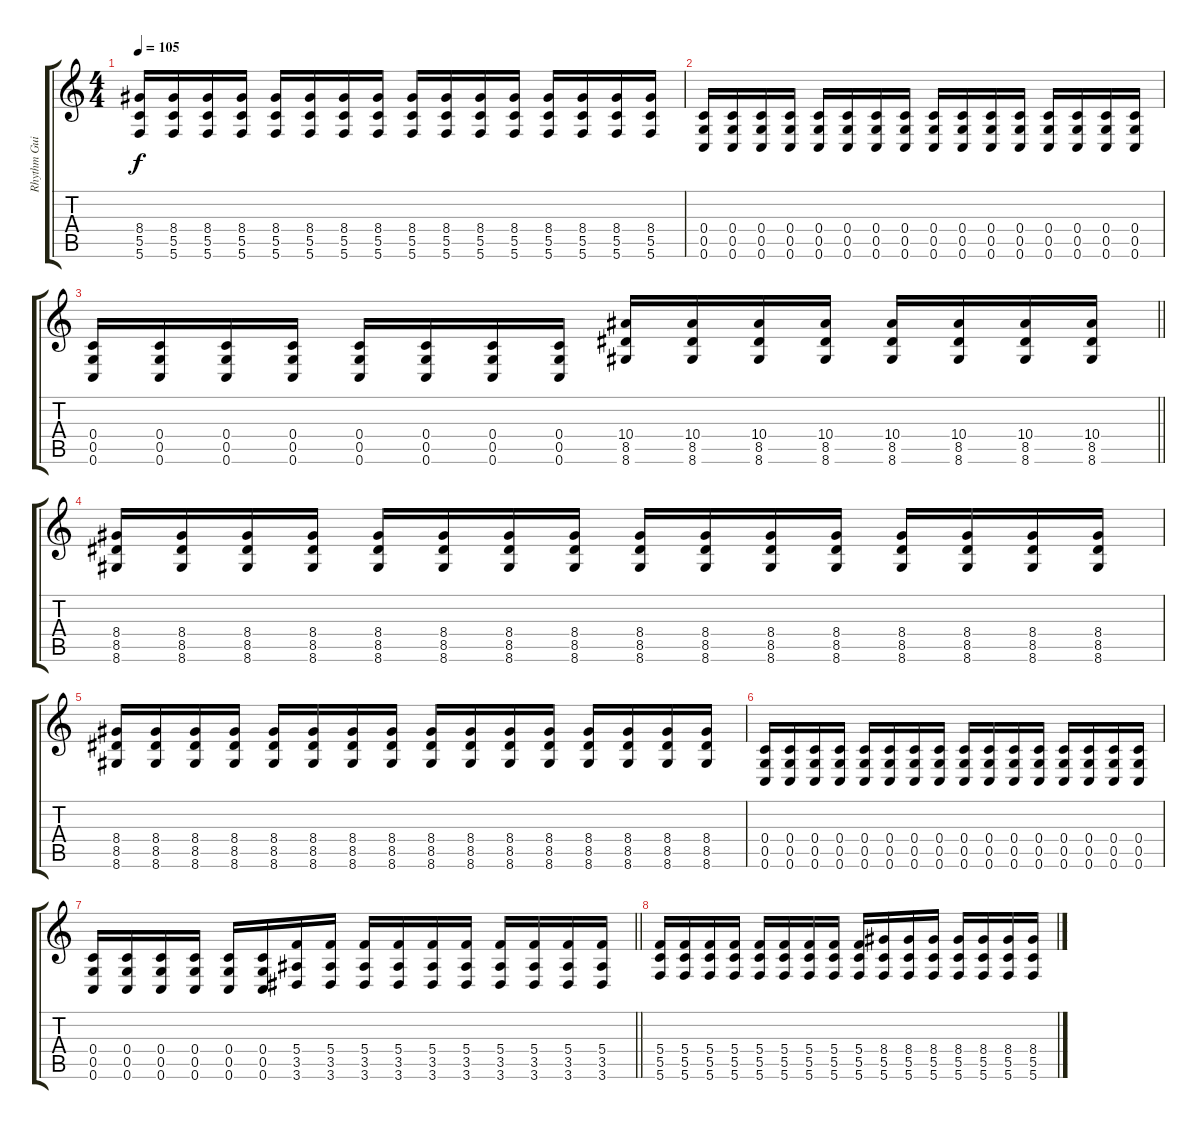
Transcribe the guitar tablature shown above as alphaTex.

\track ("Rhythm Guitar" "Rhythm Gui") {instrument distortionguitar}
\staff {score tabs}
\tuning (D4 A3 F3 C3 G2 C2) {hide}
\ts (4 4)
\tempo 105
\clef g2
\ks c
(8.4 5.5 5.6).16{dy f} (8.4 5.5 5.6).16 (8.4 5.5 5.6).16 (8.4 5.5 5.6).16 (8.4 5.5 5.6).16 (8.4 5.5 5.6).16 (8.4 5.5 5.6).16 (8.4 5.5 5.6).16 (8.4 5.5 5.6).16 (8.4 5.5 5.6).16 (8.4 5.5 5.6).16 (8.4 5.5 5.6).16 (8.4 5.5 5.6).16 (8.4 5.5 5.6).16 (8.4 5.5 5.6).16 (8.4 5.5 5.6).16 |
(0.4 0.5 0.6).16 (0.4 0.5 0.6).16 (0.4 0.5 0.6).16 (0.4 0.5 0.6).16 (0.4 0.5 0.6).16 (0.4 0.5 0.6).16 (0.4 0.5 0.6).16 (0.4 0.5 0.6).16 (0.4 0.5 0.6).16 (0.4 0.5 0.6).16 (0.4 0.5 0.6).16 (0.4 0.5 0.6).16 (0.4 0.5 0.6).16 (0.4 0.5 0.6).16 (0.4 0.5 0.6).16 (0.4 0.5 0.6).16 |
\barLineRight lightlight
(0.4 0.5 0.6).16 (0.4 0.5 0.6).16 (0.4 0.5 0.6).16 (0.4 0.5 0.6).16 (0.4 0.5 0.6).16 (0.4 0.5 0.6).16 (0.4 0.5 0.6).16 (0.4 0.5 0.6).16 (10.4 8.5 8.6).16 (10.4 8.5 8.6).16 (10.4 8.5 8.6).16 (10.4 8.5 8.6).16 (10.4 8.5 8.6).16 (10.4 8.5 8.6).16 (10.4 8.5 8.6).16 (10.4 8.5 8.6).16 |
\section ("" "")
(8.4 8.5 8.6).16 (8.4 8.5 8.6).16 (8.4 8.5 8.6).16 (8.4 8.5 8.6).16 (8.4 8.5 8.6).16 (8.4 8.5 8.6).16 (8.4 8.5 8.6).16 (8.4 8.5 8.6).16 (8.4 8.5 8.6).16 (8.4 8.5 8.6).16 (8.4 8.5 8.6).16 (8.4 8.5 8.6).16 (8.4 8.5 8.6).16 (8.4 8.5 8.6).16 (8.4 8.5 8.6).16 (8.4 8.5 8.6).16 |
(8.4 8.5 8.6).16 (8.4 8.5 8.6).16 (8.4 8.5 8.6).16 (8.4 8.5 8.6).16 (8.4 8.5 8.6).16 (8.4 8.5 8.6).16 (8.4 8.5 8.6).16 (8.4 8.5 8.6).16 (8.4 8.5 8.6).16 (8.4 8.5 8.6).16 (8.4 8.5 8.6).16 (8.4 8.5 8.6).16 (8.4 8.5 8.6).16 (8.4 8.5 8.6).16 (8.4 8.5 8.6).16 (8.4 8.5 8.6).16 |
(0.4 0.5 0.6).16 (0.4 0.5 0.6).16 (0.4 0.5 0.6).16 (0.4 0.5 0.6).16 (0.4 0.5 0.6).16 (0.4 0.5 0.6).16 (0.4 0.5 0.6).16 (0.4 0.5 0.6).16 (0.4 0.5 0.6).16 (0.4 0.5 0.6).16 (0.4 0.5 0.6).16 (0.4 0.5 0.6).16 (0.4 0.5 0.6).16 (0.4 0.5 0.6).16 (0.4 0.5 0.6).16 (0.4 0.5 0.6).16 |
\barLineRight lightlight
(0.4 0.5 0.6).16 (0.4 0.5 0.6).16 (0.4 0.5 0.6).16 (0.4 0.5 0.6).16 (0.4 0.5 0.6).16 (0.4 0.5 0.6).16 (5.4 3.5 3.6).16 (5.4 3.5 3.6).16 (5.4 3.5 3.6).16 (5.4 3.5 3.6).16 (5.4 3.5 3.6).16 (5.4 3.5 3.6).16 (5.4 3.5 3.6).16 (5.4 3.5 3.6).16 (5.4 3.5 3.6).16 (5.4 3.5 3.6).16 |
\section ("" "")
(5.4 5.5 5.6).16 (5.4 5.5 5.6).16 (5.4 5.5 5.6).16 (5.4 5.5 5.6).16 (5.4 5.5 5.6).16 (5.4 5.5 5.6).16 (5.4 5.5 5.6).16 (5.4 5.5 5.6).16 (5.4 5.5 5.6).16 (8.4 5.5 5.6).16 (8.4 5.5 5.6).16 (8.4 5.5 5.6).16 (8.4 5.5 5.6).16 (8.4 5.5 5.6).16 (8.4 5.5 5.6).16 (8.4 5.5 5.6).16
